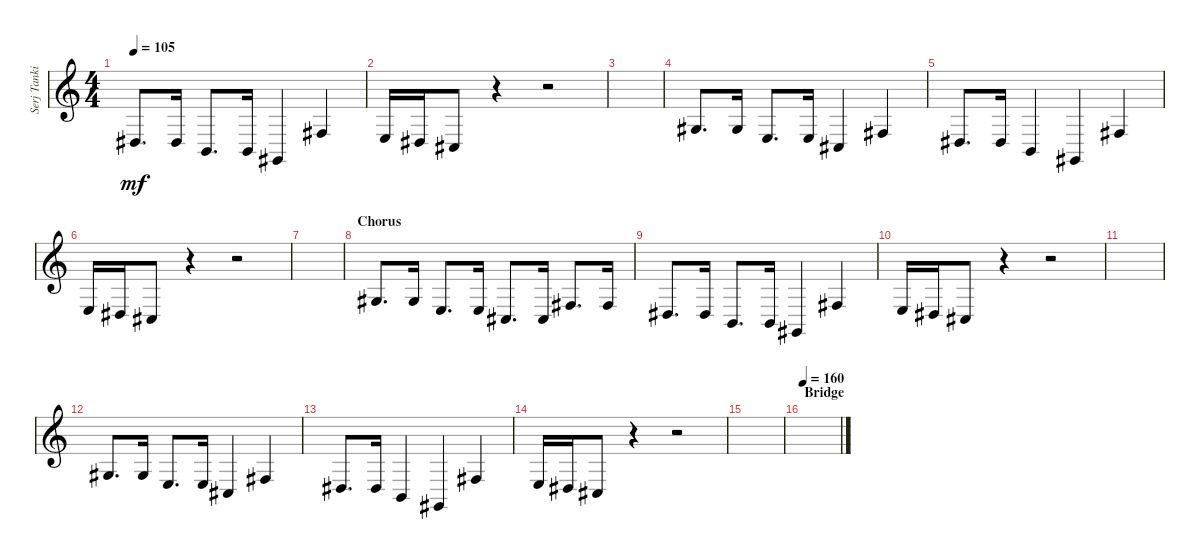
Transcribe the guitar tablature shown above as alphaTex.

\track ("Serj Tankian (V)" "Serj Tanki") {instrument oboe}
\staff {score}
\tuning (E4 B3 G3 D3 A2 E2 B1) {hide}
\ts (4 4)
\tempo 105
\clef g2
\ks c
1.4.8{d dy mf} 1.4.16 2.5.8{d} 2.5.16 4.6.4 4.4.4 |
2.4.16 1.4.16 4.5.8 r.4 r.2 |
|
1.3.8{d} 1.3.16 2.4.8{d} 2.4.16 4.5.4 4.4.4 |
1.4.8{d} 1.4.16 2.5.4 4.6.4 4.4.4 |
2.4.16 1.4.16 4.5.8 r.4 r.2 |
|
\section ("" "Chorus")
1.3.8{d} 1.3.16 2.4.8{d} 2.4.16 4.5.8{d} 4.5.16 4.4.8{d} 4.4.16 |
1.4.8{d} 1.4.16 2.5.8{d} 2.5.16 4.6.4 4.4.4 |
2.4.16 1.4.16 4.5.8 r.4 r.2 |
|
1.3.8{d} 1.3.16 2.4.8{d} 2.4.16 4.5.4 4.4.4 |
1.4.8{d} 1.4.16 2.5.4 4.6.4 4.4.4 |
2.4.16 1.4.16 4.5.8 r.4 r.2 |
|
\section ("" "Bridge")
\tempo 160
